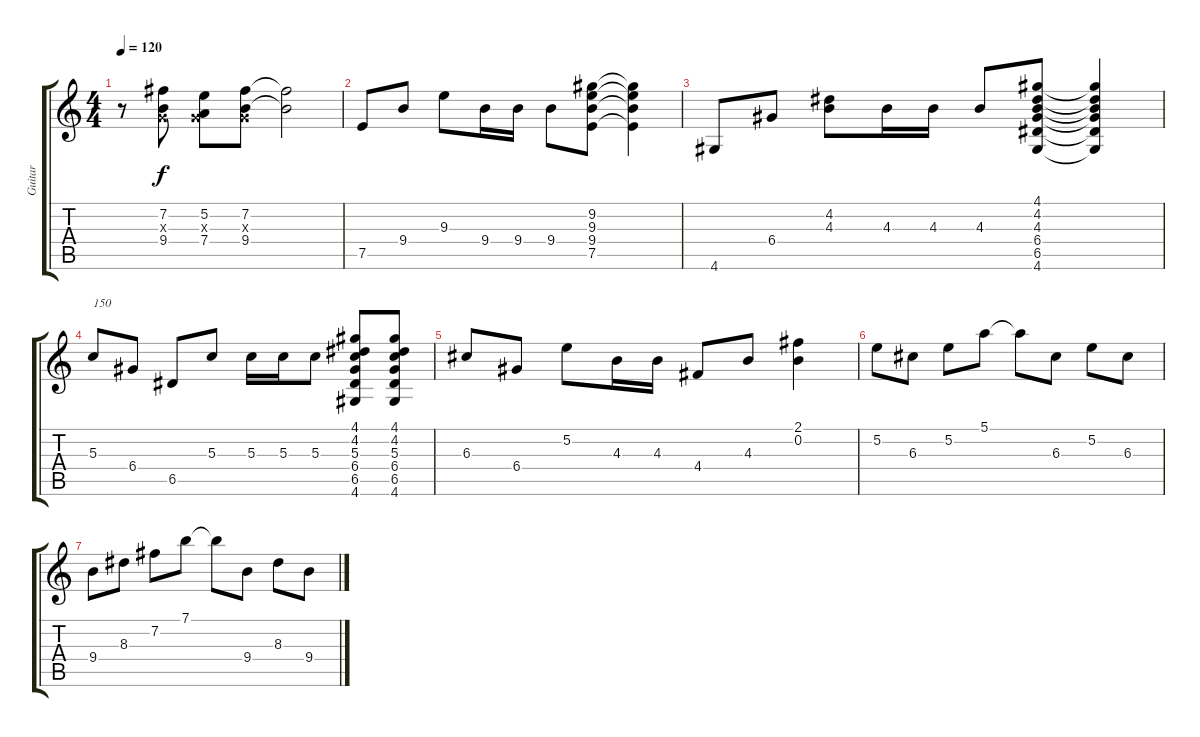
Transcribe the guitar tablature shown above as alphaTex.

\track ("Guitar" "Guitar") {instrument electricguitarclean}
\staff {score tabs}
\tuning (E4 B3 G3 D3 A2 E2) {hide}
\ts (4 4)
\tempo 120
\clef g2
\ks c
r.8{dy f} (7.2 0.3{x} 9.4).8 (5.2 0.3{x} 7.4).8 (7.2 0.3{x} 9.4).8 (7.2{t} 9.4{t}).2 |
7.5.8 9.4.8 9.3.8 9.4.16 9.4.16 9.4.8 (9.2 9.3 9.4 7.5).8 (9.2{t} 9.3{t} 9.4{t} 7.5{t}).4 |
4.6.8 6.4.8 (4.2 4.3).8 4.3.16 4.3.16 4.3.8 (4.1 4.2 4.3 6.4 6.5 4.6).8 (4.1{t} 4.2{t} 4.3{t} 6.4{t} 6.5{t} 4.6{t}).4 |
5.3.8{txt "150"} 6.4.8 6.5.8 5.3.8 5.3.16 5.3.16 5.3.8 (4.1 4.2 5.3 6.4 6.5 4.6).8 (4.1 4.2 5.3 6.4 6.5 4.6).8 |
6.3.8 6.4.8 5.2.8 4.3.16 4.3.16 4.4.8 4.3.8 (2.1 0.2).4 |
5.2.8 6.3.8 5.2.8 5.1.8 5.1{t}.8 6.3.8 5.2.8 6.3.8 |
9.4.8 8.3.8 7.2.8 7.1.8 7.1{t}.8 9.4.8 8.3.8 9.4.8
